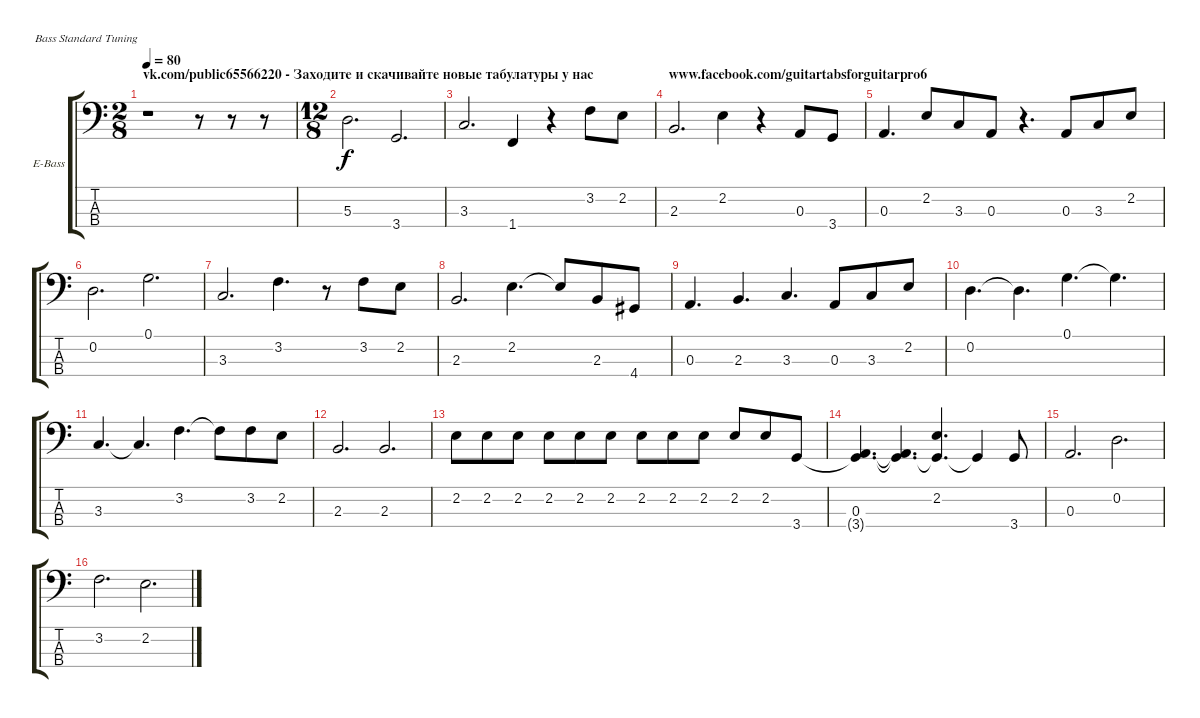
\bracketExtendMode groupsimilarinstruments
\firstSystemTrackNameOrientation horizontal
\otherSystemsTrackNameOrientation horizontal
\track ("Бас" "E-Bass") {instrument electricbassfinger}
\staff {score tabs}
\tuning (G2 D2 A1 E1)
\ts (2 8)
\section ("" "vk.com/public65566220 - Заходите и скачивайте новые табулатуры у нас")
\tempo 80
\clef f4
\ks c
r.1{dy f instrument electricbassfinger} r.8 r.8 r.8 |
\ts (12 8)
5.3.2{d} 3.4.2{d} |
3.3.2{d} 1.4.4 r.4 3.2.8 2.2.8 |
\section ("" "www.facebook.com/guitartabsforguitarpro6")
2.3.2{d} 2.2.4 r.4 0.3.8 3.4.8 |
0.3.4{d} 2.2.8 3.3.8 0.3.8 r.4{d} 0.3.8 3.3.8 2.2.8 |
0.2.2{d} 0.1.2{d} |
3.3.2{d} 3.2.4{d} r.8 3.2.8 2.2.8 |
2.3.2{d} 2.2.4{d} 2.2{t}.8 2.3.8 4.4.8 |
0.3.4{d} 2.3.4{d} 3.3.4{d} 0.3.8 3.3.8 2.2.8 |
0.2.4{d} 0.2{t}.4{d} 0.1.4{d} 0.1{t}.4{d} |
3.3.4{d} 3.3{t}.4{d} 3.2.4{d} 3.2{t}.8 3.2.8 2.2.8 |
2.3.2{d} 2.3.2{d} |
2.2.8 2.2.8 2.2.8 2.2.8 2.2.8 2.2.8 2.2.8 2.2.8 2.2.8 2.2.8 2.2.8 3.4.8 |
(0.3 3.4{t}).4{d} (0.3{t} 3.4{t}).4{d} (2.2 3.4{t}).4{d} 3.4{t}.4 3.4.8 |
0.3.2{d} 0.2.2{d} |
3.2.2{d} 2.2.2{d}
